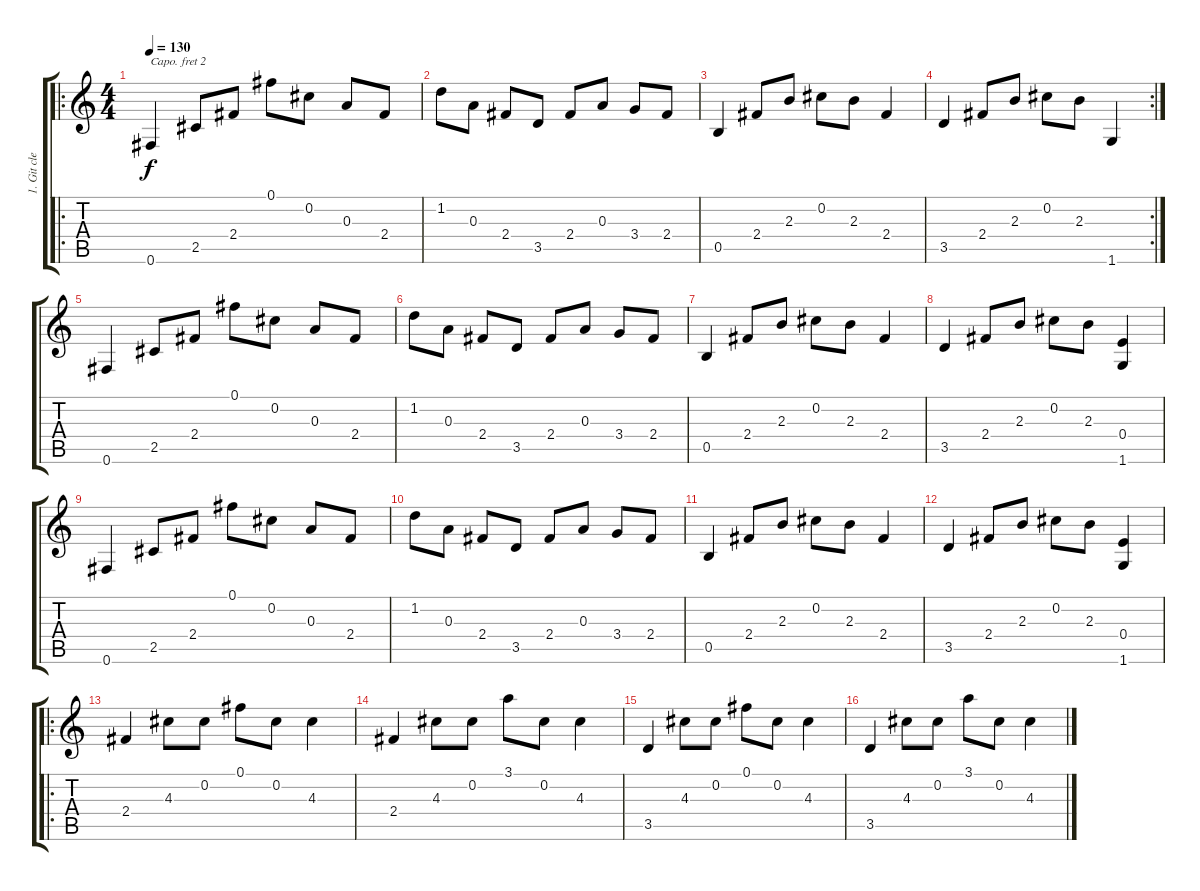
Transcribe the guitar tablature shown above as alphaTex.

\track ("1. Git clean" "1. Git cle") {instrument acousticguitarnylon}
\staff {score tabs}
\capo 2
\tuning (E4 B3 G3 D3 A2 E2) {hide}
\ro
\ts (4 4)
\tempo 130
\clef g2
\ks c
0.6.4{dy f instrument acousticguitarnylon} 2.5.8 2.4.8 0.1.8 0.2.8 0.3.8 2.4.8 |
1.2.8 0.3.8 2.4.8 3.5.8 2.4.8 0.3.8 3.4.8 2.4.8 |
0.5.4 2.4.8 2.3.8 0.2.8 2.3.8 2.4.4 |
\rc 2
3.5.4 2.4.8 2.3.8 0.2.8 2.3.8 1.6.4 |
0.6.4 2.5.8 2.4.8 0.1.8 0.2.8 0.3.8 2.4.8 |
1.2.8 0.3.8 2.4.8 3.5.8 2.4.8 0.3.8 3.4.8 2.4.8 |
0.5.4 2.4.8 2.3.8 0.2.8 2.3.8 2.4.4 |
3.5.4 2.4.8 2.3.8 0.2.8 2.3.8 (0.4 1.6).4 |
0.6.4 2.5.8 2.4.8 0.1.8 0.2.8 0.3.8 2.4.8 |
1.2.8 0.3.8 2.4.8 3.5.8 2.4.8 0.3.8 3.4.8 2.4.8 |
0.5.4 2.4.8 2.3.8 0.2.8 2.3.8 2.4.4 |
3.5.4 2.4.8 2.3.8 0.2.8 2.3.8 (0.4 1.6).4 |
\ro
2.4.4 4.3.8 0.2.8 0.1.8 0.2.8 4.3.4 |
2.4.4 4.3.8 0.2.8 3.1.8 0.2.8 4.3.4 |
3.5.4 4.3.8 0.2.8 0.1.8 0.2.8 4.3.4 |
3.5.4 4.3.8 0.2.8 3.1.8 0.2.8 4.3.4
